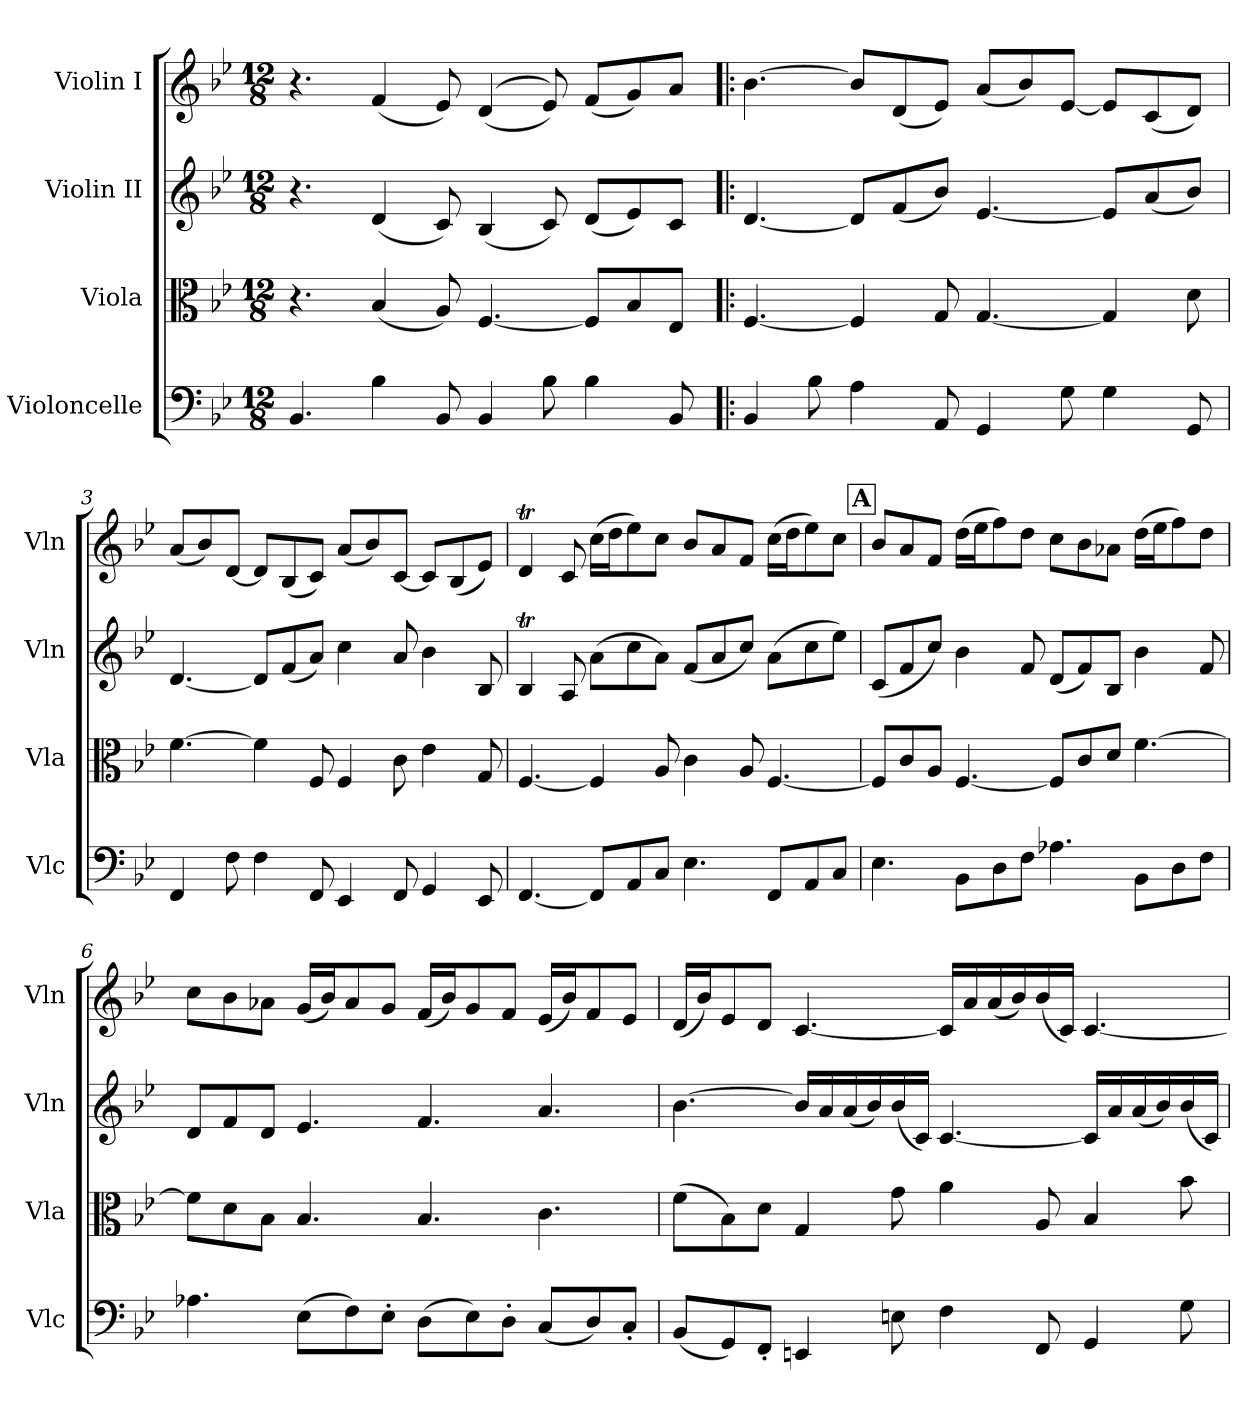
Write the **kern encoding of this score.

**kern	**kern	**kern	**kern
*part4	*part3	*part2	*part1
*staff4	*staff3	*staff2	*staff1
*I"Violoncelle	*I"Viola	*I"Violin II	*I"Violin I
*I'Vlc	*I'Vla	*I'Vln	*I'Vln
*clefF4	*clefC3	*clefG2	*clefG2
*k[b-e-]	*k[b-e-]	*k[b-e-]	*k[b-e-]
*M12/8	*M12/8	*M12/8	*M12/8
*MM72	*MM72	*MM72	*MM72
=1	=1	=1	=1
4.BB-/	4.r	4.r	4.r
4B-\	(4B-/	(4d/	(4f/
8BB-/	8A/)	8c/)	8e-/)
4BB-/	[4.F/	(4B-/	((4d/
8B-\	.	8c/)	8e-/))
4B-\	8F/L]	(8d/L	(8f/L
.	8B-/	8e-/)	8g/)
8BB-/	8E-/J	8c/J	8a/J
=2!|:	=2!|:	=2!|:	=2!|:
4BB-/	[4.F/	[4.d/	[4.b-\
8B-\	.	.	.
4A\	4F/]	8d/L]	8b-/L]
.	.	(8f/	(8d/
8AA/	8G/	8b-/J)	8e-/J)
4GG/	[4.G/	[4.e-/	(8a/L
.	.	.	8b-/)
8G\	.	.	[8e-/J
4G\	4G/]	8e-/L]	8e-/L]
.	.	(8a/	(8c/
8GG/	8d\	8b-/J)	8d/J)
!!LO:LB:g=z
=3	=3	=3	=3
4FF/	[4.f\	[4.d/	(8a/L
.	.	.	8b-/)
8F\	.	.	[8d/J
4F\	4f\]	8d/L]	8d/L]
.	.	(8f/	(8B-/
8FF/	8F/	8a/J)	8c/J)
4EE-/	4F/	4cc\	(8a/L
.	.	.	8b-/)
8FF/	8c\	8a/	[8c/J
4GG/	4e-\	4b-\	8c/L]
.	.	.	(8B-/
8EE-/	8G/	8B-/	8e-/J)
=4	=4	=4	=4
[4.FF/	[4.F/	4B-T/	4dt/
.	.	8A/	8c/
8FF/L]	4F/]	(8a\L	(16cc\LL
.	.	.	16dd\J
8AA/	.	8cc\	8ee-\)
8C/J	8A/	8a\J)	8cc\J
4.E-\	4c\	(8f/L	8b-/L
.	.	8a/	8a/
.	8A/	8cc/J)	8f/J
8FF/L	[4.F/	(8a\L	(16cc\LL
.	.	.	16dd\J
8AA/	.	8cc\	8ee-\)
8C/J	.	8ee-\J)	8cc\J
!!LO:LB:g=z
!!LO:REH:place=s1:a:B:fs=14:t=A
=5	=5	=5	=5
4.E-\	8F/L]	(8c/L	8b-/L
.	8c/	8f/	8a/
.	8A/J	8cc/J)	8f/J
8BB-\L	[4.F/	4b-\	(16dd\LL
.	.	.	16ee-\J
8D\	.	.	8ff\)
8F\J	.	8f/	8dd\J
4.A-X\	8F/L]	(8d/L	8cc\L
.	8c/	8f/)	8b-\
.	8d/J	8B-/J	8a-X\J
8BB-\L	[4.f\	4b-\	(16dd\LL
.	.	.	16ee-\J
8D\	.	.	8ff\)
8F\J	.	8f/	8dd\J
=6	=6	=6	=6
4.A-X\	8f\L]	8d/L	8cc\L
.	8d\	8f/	8b-\
.	8B-\J	8d/J	8a-X\J
(8E-\L	4.B-/	4.e-/	(16g/LL
.	.	.	16b-/J)
8F\)	.	.	8a-/
8E-'\J	.	.	8g/J
(8D\L	4.B-/	4.f/	(16f/LL
.	.	.	16b-/J)
8E-\)	.	.	8g/
8D'\J	.	.	8f/J
(8C/L	4.c\	4.a/	(16e-/LL
.	.	.	16b-/J)
8D/)	.	.	8f/
8C'/J	.	.	8e-/J
!!LO:PB:g=z
=7	=7	=7	=7
(8BB-/L	(8f\L	[4.b-\	(16d/LL
.	.	.	16b-/J)
8GG/)	8B-\)	.	8e-/
8FF'/J	8d\J	.	8d/J
4EEn/	4G/	16b-/LL]	[4.c/
.	.	16a/	.
.	.	(16a/	.
.	.	16b-/)	.
8En\	8g\	(16b-/	.
.	.	16c/JJ)	.
4F\	4a\	[4.c/	16c/LL]
.	.	.	16a/
.	.	.	(16a/
.	.	.	16b-/)
8FF/	8A/	.	(16b-/
.	.	.	16c/JJ)
4GG/	4B-/	16c/LL]	[4.c/
.	.	16a/	.
.	.	(16a/	.
.	.	16b-/)	.
8G\	8b-\	(16b-/	.
.	.	16c/JJ)	.
=	=	=	=
*-	*-	*-	*-
